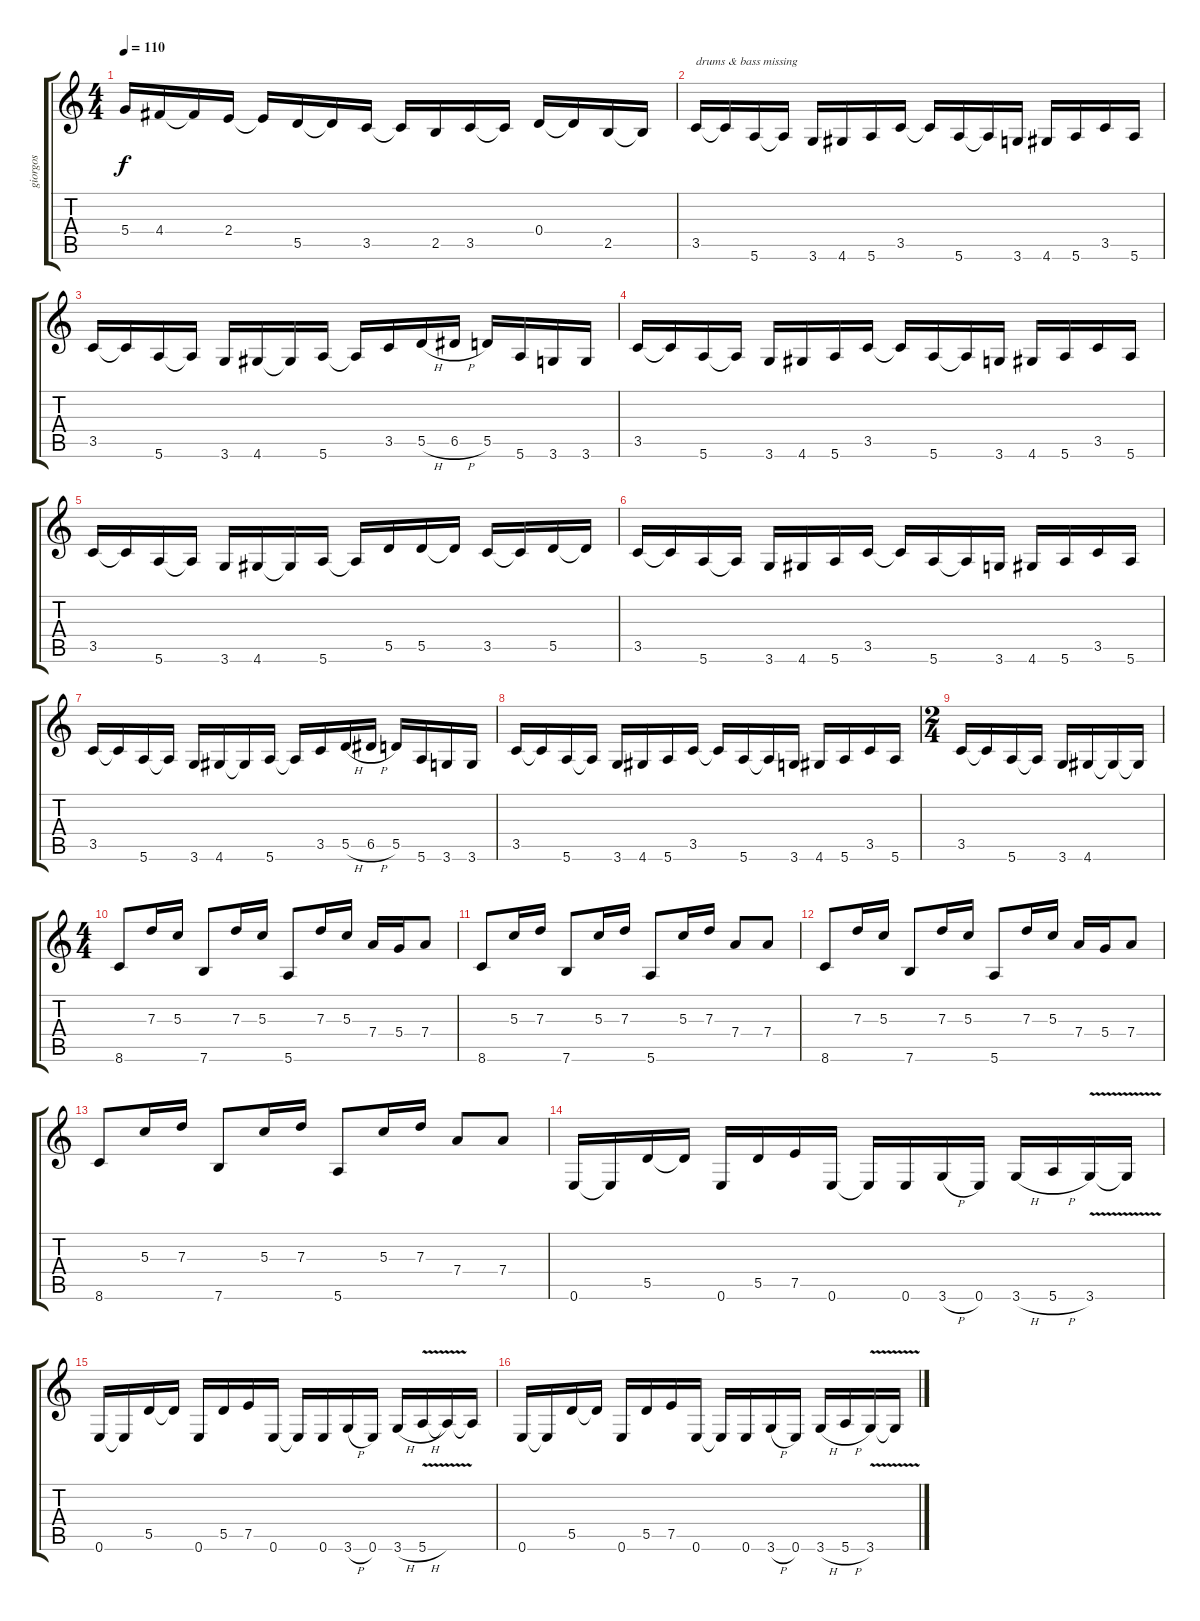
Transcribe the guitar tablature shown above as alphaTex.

\track ("giorgos" "giorgos") {instrument overdrivenguitar}
\staff {score tabs}
\tuning (E4 B3 G3 D3 A2 E2) {hide}
\ts (4 4)
\tempo 110
\clef g2
\ks c
5.4.16{dy f} 4.4.16 4.4{t}.16 2.4.16 2.4{t}.16 5.5.16 5.5{t}.16 3.5.16 3.5{t}.16 2.5.16 3.5.16 3.5{t}.16 0.4.16 0.4{t}.16 2.5.16 2.5{t}.16 |
3.5.16{txt "drums & bass missing "} 3.5{t}.16 5.6.16 5.6{t}.16 3.6.16 4.6.16 5.6.16 3.5.16 3.5{t}.16 5.6.16 5.6{t}.16 3.6.16 4.6.16 5.6.16 3.5.16 5.6.16 |
3.5.16 3.5{t}.16 5.6.16 5.6{t}.16 3.6.16 4.6.16 4.6{t}.16 5.6.16 5.6{t}.16 3.5.16 5.5{h}.16 6.5{h}.16 5.5.16 5.6.16 3.6.16 3.6.16 |
3.5.16 3.5{t}.16 5.6.16 5.6{t}.16 3.6.16 4.6.16 5.6.16 3.5.16 3.5{t}.16 5.6.16 5.6{t}.16 3.6.16 4.6.16 5.6.16 3.5.16 5.6.16 |
3.5.16 3.5{t}.16 5.6.16 5.6{t}.16 3.6.16 4.6.16 4.6{t}.16 5.6.16 5.6{t}.16 5.5.16 5.5.16 5.5{t}.16 3.5.16 3.5{t}.16 5.5.16 5.5{t}.16 |
3.5.16 3.5{t}.16 5.6.16 5.6{t}.16 3.6.16 4.6.16 5.6.16 3.5.16 3.5{t}.16 5.6.16 5.6{t}.16 3.6.16 4.6.16 5.6.16 3.5.16 5.6.16 |
3.5.16 3.5{t}.16 5.6.16 5.6{t}.16 3.6.16 4.6.16 4.6{t}.16 5.6.16 5.6{t}.16 3.5.16 5.5{h}.16 6.5{h}.16 5.5.16 5.6.16 3.6.16 3.6.16 |
3.5.16 3.5{t}.16 5.6.16 5.6{t}.16 3.6.16 4.6.16 5.6.16 3.5.16 3.5{t}.16 5.6.16 5.6{t}.16 3.6.16 4.6.16 5.6.16 3.5.16 5.6.16 |
\ts (2 4)
3.5.16 3.5{t}.16 5.6.16 5.6{t}.16 3.6.16 4.6.16 4.6{t}.16 4.6{t}.16 |
\ts (4 4)
8.6.8 7.3.16 5.3.16 7.6.8 7.3.16 5.3.16 5.6.8 7.3.16 5.3.16 7.4.16 5.4.16 7.4.8 |
8.6.8 5.3.16 7.3.16 7.6.8 5.3.16 7.3.16 5.6.8 5.3.16 7.3.16 7.4.8 7.4.8 |
8.6.8 7.3.16 5.3.16 7.6.8 7.3.16 5.3.16 5.6.8 7.3.16 5.3.16 7.4.16 5.4.16 7.4.8 |
8.6.8 5.3.16 7.3.16 7.6.8 5.3.16 7.3.16 5.6.8 5.3.16 7.3.16 7.4.8 7.4.8 |
0.6.16 0.6{t}.16 5.5.16 5.5{t}.16 0.6.16 5.5.16 7.5.16 0.6.16 0.6{t}.16 0.6.16 3.6{h}.16 0.6.16 3.6{h}.16 5.6{h}.16 3.6{v}.16 3.6{t}.16 |
0.6.16 0.6{t}.16 5.5.16 5.5{t}.16 0.6.16 5.5.16 7.5.16 0.6.16 0.6{t}.16 0.6.16 3.6{h}.16 0.6.16 3.6{h}.16 5.6{v h}.16 5.6{t}.16 5.6{t}.16 |
0.6.16 0.6{t}.16 5.5.16 5.5{t}.16 0.6.16 5.5.16 7.5.16 0.6.16 0.6{t}.16 0.6.16 3.6{h}.16 0.6.16 3.6{h}.16 5.6{h}.16 3.6{v}.16 3.6{t}.16
